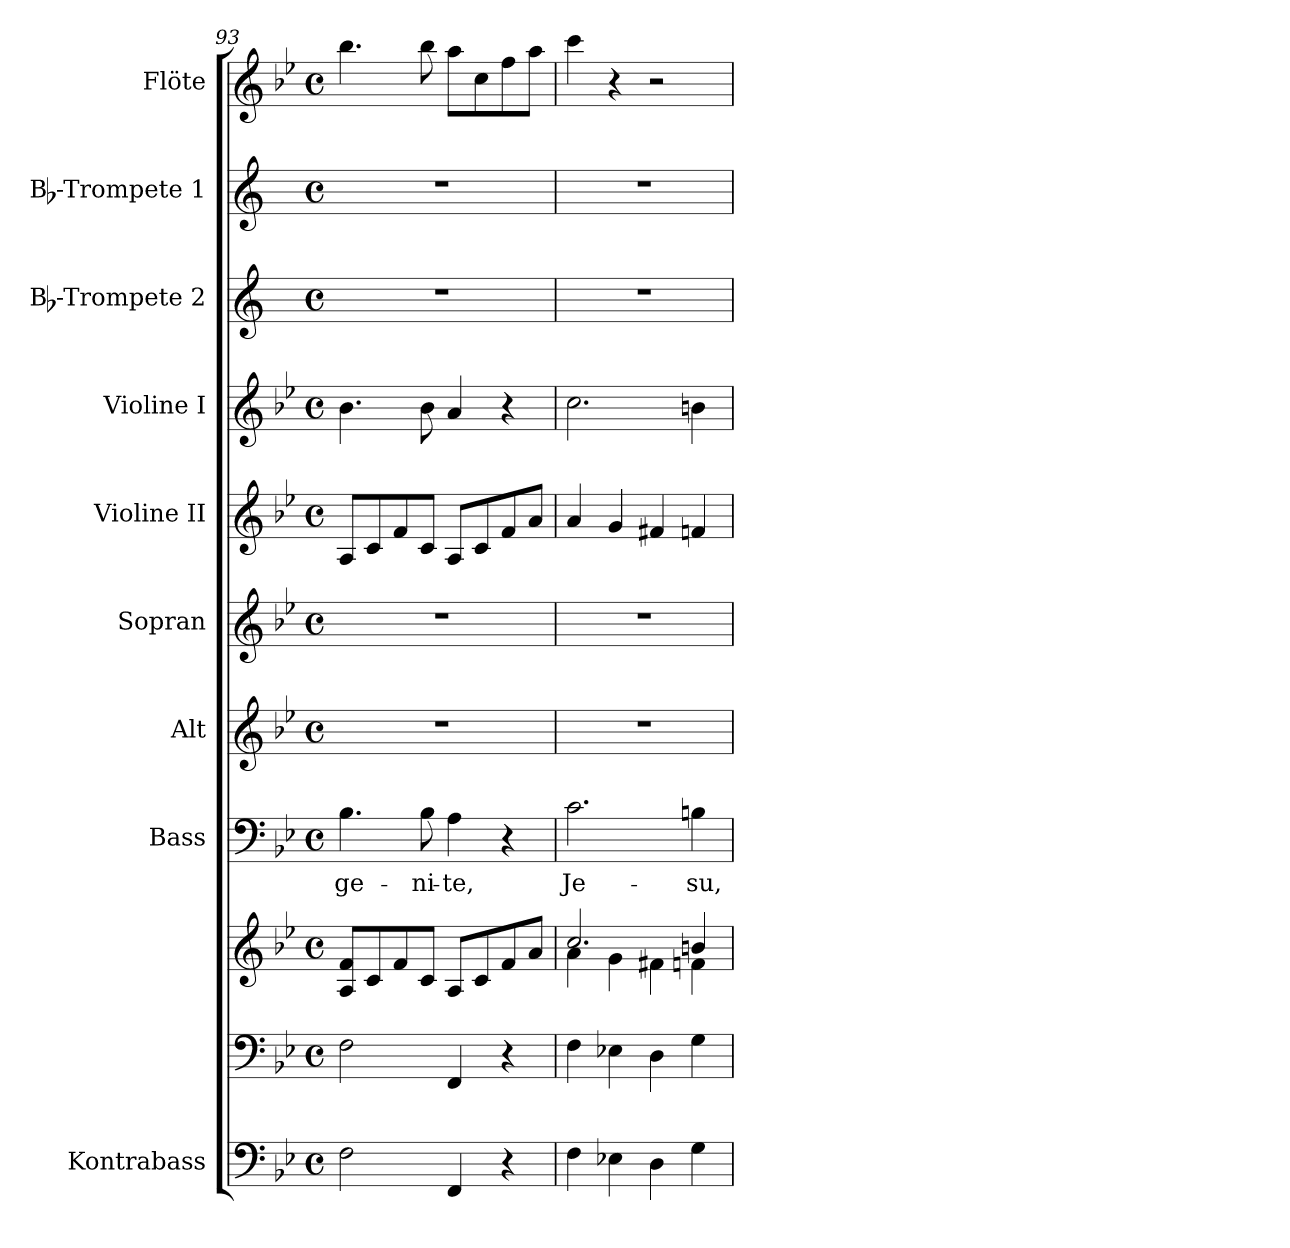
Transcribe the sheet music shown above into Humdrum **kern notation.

**kern	**kern	**kern	**kern	**text	**kern	**kern	**kern	**kern	**kern	**kern	**kern
*part10	*part9	*part9	*part8	*part8	*part7	*part6	*part5	*part4	*part3	*part2	*part1
*staff11	*staff10	*staff9	*staff8	*staff8	*staff7	*staff6	*staff5	*staff4	*staff3	*staff2	*staff1
*I"Kontrabass	*	*	*I"Bass	*	*I"Alt	*I"Sopran	*I"Violine II	*I"Violine I	*I"Bb-Trompete 2	*I"Bb-Trompete 1	*I"Flöte
*I'Kb.	*	*	*I'B.	*	*I'A.	*I'S.	*I'Vl. II	*I'Vl. I	*I'Bb Trp. 2	*I'Bb Trp. 1	*I'Fl.
!!LO:PB:g=z
*clefF4	*clefF4	*clefG2	*clefF4	*	*clefG2	*clefG2	*clefG2	*clefG2	*clefG2	*clefG2	*clefG2
*ITrd7c12	*	*	*	*	*	*	*	*	*ITrd1c2	*ITrd1c2	*
*k[b-e-]	*k[b-e-]	*k[b-e-]	*k[b-e-]	*	*k[b-e-]	*k[b-e-]	*k[b-e-]	*k[b-e-]	*k[b-e-]	*k[b-e-]	*k[b-e-]
*B-:	*B-:	*B-:	*B-:	*	*B-:	*B-:	*B-:	*B-:	*B-:	*B-:	*B-:
*M4/4	*M4/4	*M4/4	*M4/4	*	*M4/4	*M4/4	*M4/4	*M4/4	*M4/4	*M4/4	*M4/4
*met(c)	*met(c)	*met(c)	*met(c)	*	*met(c)	*met(c)	*met(c)	*met(c)	*met(c)	*met(c)	*met(c)
=93	=93	=93	=93	=93	=93	=93	=93	=93	=93	=93	=93
!	!	!	!	!LO:LY:b	!	!	!	!	!	!	!
2FF\	2F\	8A/ 8f/L	4.B-\	-ge-	1r	1r	8A/L	4.b-\	1r	1r	4.bb-\
.	.	8c/	.	.	.	.	8c/	.	.	.	.
.	.	8f/	.	.	.	.	8f/	.	.	.	.
!	!	!	!	!LO:LY:b	!	!	!	!	!	!	!
.	.	8c/J	8B-\	-ni-	.	.	8c/J	8b-\	.	.	8bb-\
!	!	!	!	!LO:LY:b	!	!	!	!	!	!	!
4FFF/	4FF/	8A/L	4A\	-te,	.	.	8A/L	4a/	.	.	8aa\L
.	.	8c/	.	.	.	.	8c/	.	.	.	8cc\
4r	4r	8f/	4r	.	.	.	8f/	4r	.	.	8ff\
.	.	8a/J	.	.	.	.	8a/J	.	.	.	8aa\J
=94	=94	=94	=94	=94	=94	=94	=94	=94	=94	=94	=94
*	*	*^	*	*	*	*	*	*	*	*	*
!	!	!	!	!	!LO:LY:b	!	!	!	!	!	!	!
4FF\	4F\	2.cc/	4a\	2.c\	Je-	1r	1r	4a/	2.cc\	1r	1r	4ccc\
4EE-X\	4E-X\	.	4g\	.	.	.	.	4g/	.	.	.	4r
4DD\	4D\	.	4f#X\	.	.	.	.	4f#X/	.	.	.	2r
!	!	!	!	!	!LO:LY:b	!	!	!	!	!	!	!
4GG\	4G\	4bn/	4fn\	4Bn\	-su,	.	.	4fn/	4bn\	.	.	.
*	*	*v	*v	*	*	*	*	*	*	*	*	*
=	=	=	=	=	=	=	=	=	=	=	=
*-	*-	*-	*-	*-	*-	*-	*-	*-	*-	*-	*-
